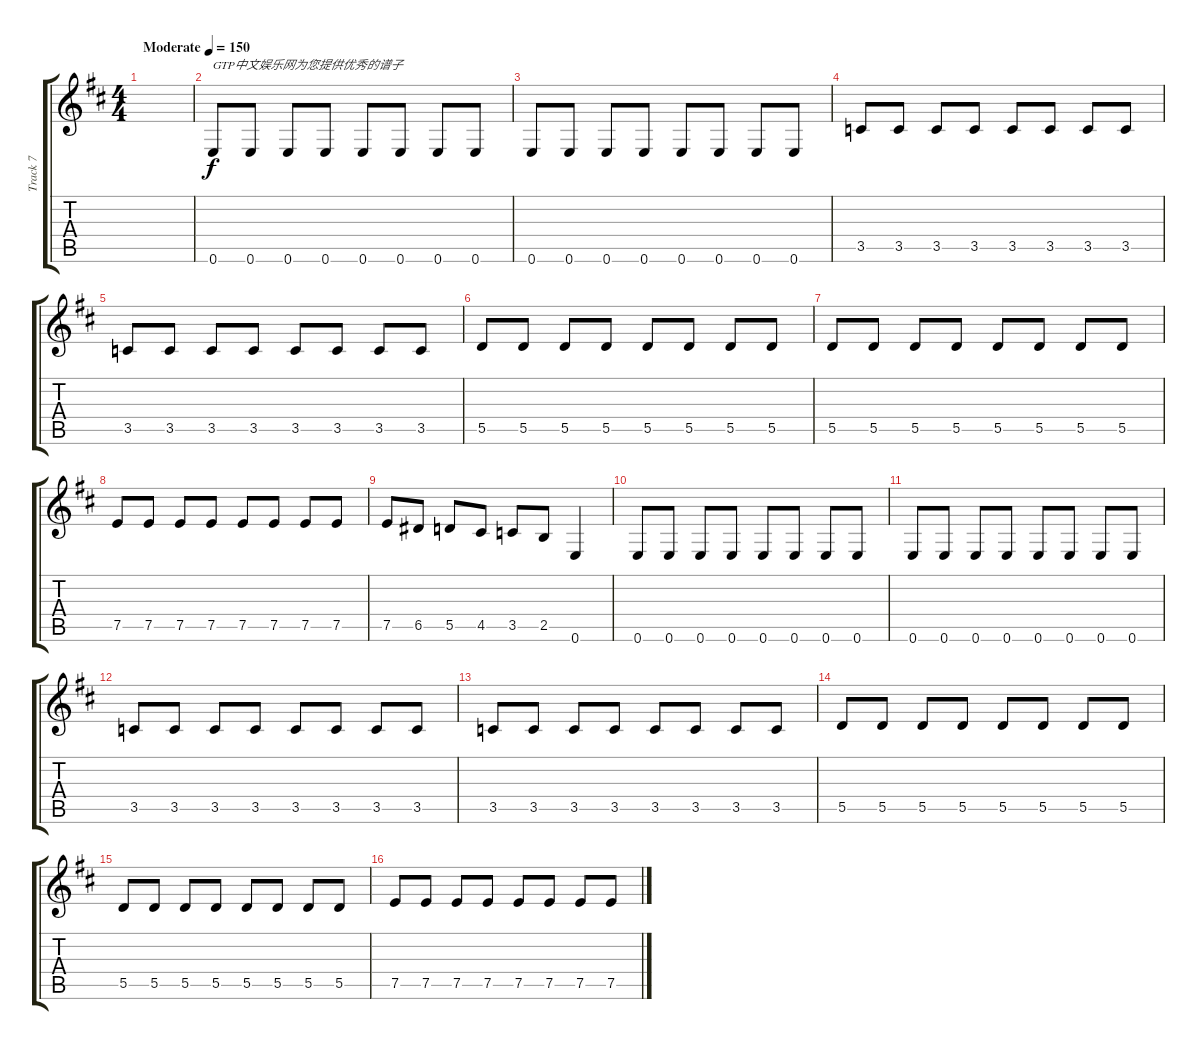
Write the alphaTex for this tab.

\track ("Track 7" "Track 7") {instrument electricbassfinger}
\staff {score tabs}
\tuning (E4 B3 G3 D3 A2 E2) {hide}
\ts (4 4)
\tempo (150 "Moderate")
\clef g2
\ks bminor
|
0.6.8{txt "GTP中文娱乐网为您提供优秀的谱子"} 0.6.8 0.6.8 0.6.8 0.6.8 0.6.8 0.6.8 0.6.8 |
0.6.8 0.6.8 0.6.8 0.6.8 0.6.8 0.6.8 0.6.8 0.6.8 |
3.5.8 3.5.8 3.5.8 3.5.8 3.5.8 3.5.8 3.5.8 3.5.8 |
3.5.8 3.5.8 3.5.8 3.5.8 3.5.8 3.5.8 3.5.8 3.5.8 |
5.5.8 5.5.8 5.5.8 5.5.8 5.5.8 5.5.8 5.5.8 5.5.8 |
5.5.8 5.5.8 5.5.8 5.5.8 5.5.8 5.5.8 5.5.8 5.5.8 |
7.5.8 7.5.8 7.5.8 7.5.8 7.5.8 7.5.8 7.5.8 7.5.8 |
7.5.8 6.5.8 5.5.8 4.5.8 3.5.8 2.5.8 0.6.4 |
0.6.8 0.6.8 0.6.8 0.6.8 0.6.8 0.6.8 0.6.8 0.6.8 |
0.6.8 0.6.8 0.6.8 0.6.8 0.6.8 0.6.8 0.6.8 0.6.8 |
3.5.8 3.5.8 3.5.8 3.5.8 3.5.8 3.5.8 3.5.8 3.5.8 |
3.5.8 3.5.8 3.5.8 3.5.8 3.5.8 3.5.8 3.5.8 3.5.8 |
5.5.8 5.5.8 5.5.8 5.5.8 5.5.8 5.5.8 5.5.8 5.5.8 |
5.5.8 5.5.8 5.5.8 5.5.8 5.5.8 5.5.8 5.5.8 5.5.8 |
7.5.8 7.5.8 7.5.8 7.5.8 7.5.8 7.5.8 7.5.8 7.5.8
